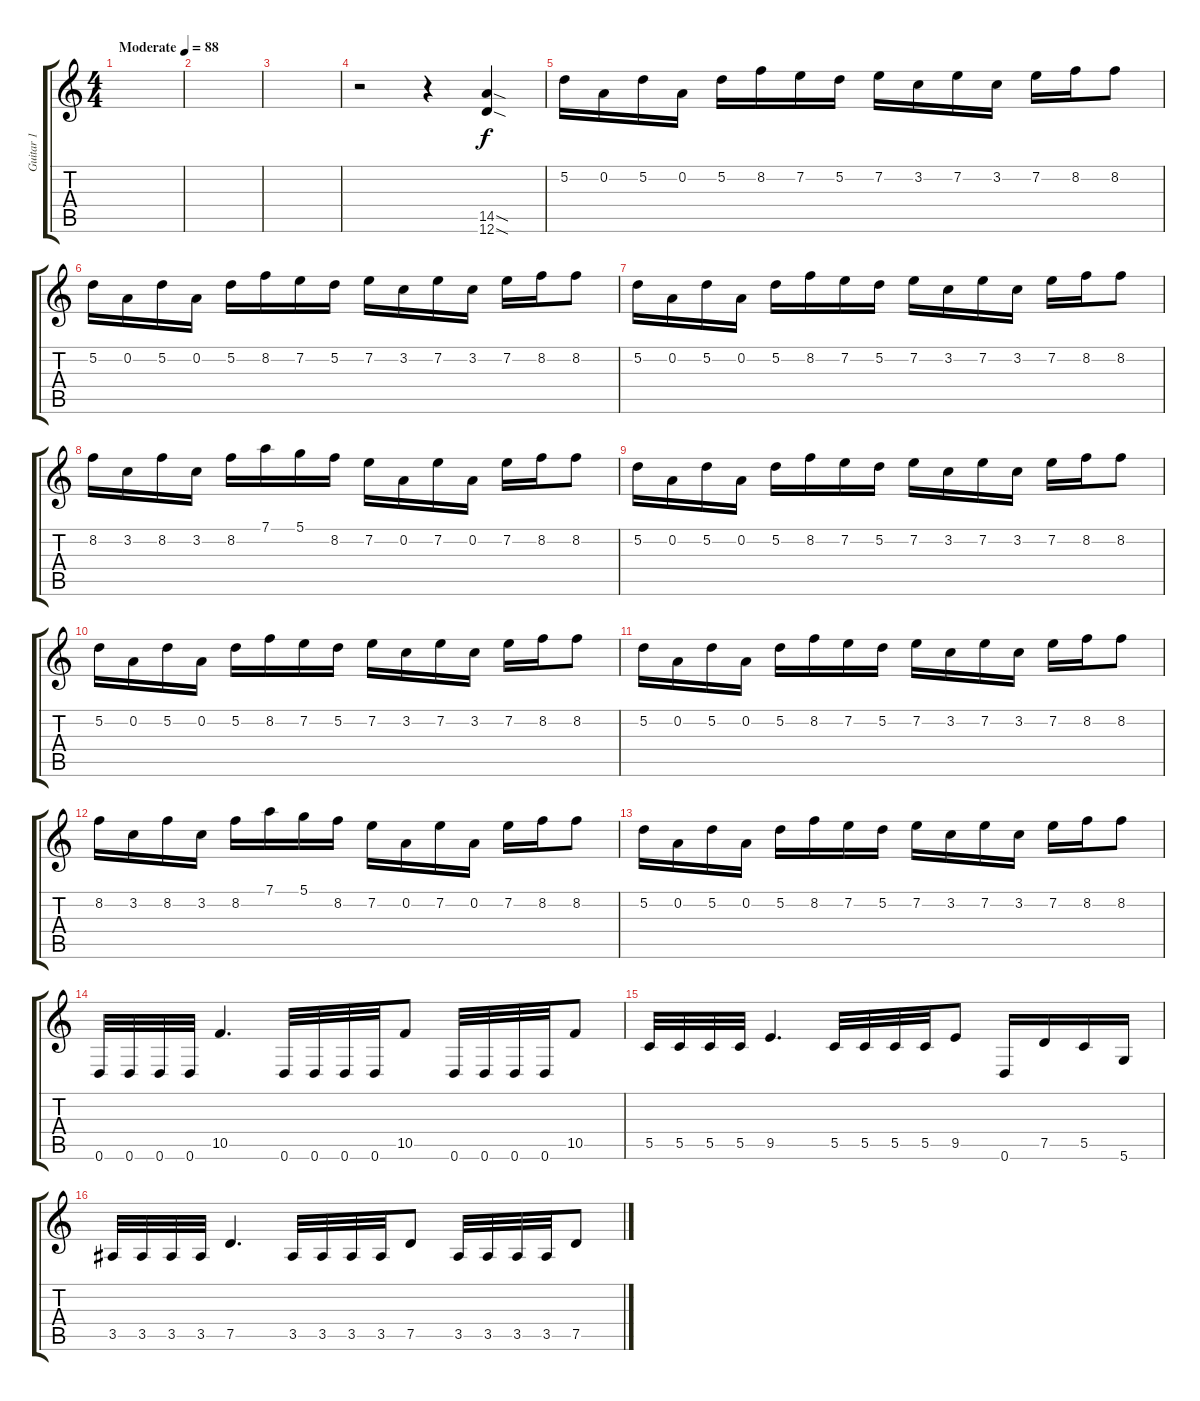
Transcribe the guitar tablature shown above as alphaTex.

\track ("Guitar 1" "Guitar 1") {instrument distortionguitar}
\staff {score tabs}
\tuning (D4 A3 F3 C3 G2 D2) {hide}
\ts (4 4)
\tempo (88 "Moderate")
\clef g2
\ks c
|
|
|
r.2 r.4 (14.5{sod} 12.6{sod}).4 |
5.2.16 0.2.16 5.2.16 0.2.16 5.2.16 8.2.16 7.2.16 5.2.16 7.2.16 3.2.16 7.2.16 3.2.16 7.2.16 8.2.16 8.2.8 |
5.2.16 0.2.16 5.2.16 0.2.16 5.2.16 8.2.16 7.2.16 5.2.16 7.2.16 3.2.16 7.2.16 3.2.16 7.2.16 8.2.16 8.2.8 |
5.2.16 0.2.16 5.2.16 0.2.16 5.2.16 8.2.16 7.2.16 5.2.16 7.2.16 3.2.16 7.2.16 3.2.16 7.2.16 8.2.16 8.2.8 |
8.2.16 3.2.16 8.2.16 3.2.16 8.2.16 7.1.16 5.1.16 8.2.16 7.2.16 0.2.16 7.2.16 0.2.16 7.2.16 8.2.16 8.2.8 |
5.2.16 0.2.16 5.2.16 0.2.16 5.2.16 8.2.16 7.2.16 5.2.16 7.2.16 3.2.16 7.2.16 3.2.16 7.2.16 8.2.16 8.2.8 |
5.2.16 0.2.16 5.2.16 0.2.16 5.2.16 8.2.16 7.2.16 5.2.16 7.2.16 3.2.16 7.2.16 3.2.16 7.2.16 8.2.16 8.2.8 |
5.2.16 0.2.16 5.2.16 0.2.16 5.2.16 8.2.16 7.2.16 5.2.16 7.2.16 3.2.16 7.2.16 3.2.16 7.2.16 8.2.16 8.2.8 |
8.2.16 3.2.16 8.2.16 3.2.16 8.2.16 7.1.16 5.1.16 8.2.16 7.2.16 0.2.16 7.2.16 0.2.16 7.2.16 8.2.16 8.2.8 |
5.2.16 0.2.16 5.2.16 0.2.16 5.2.16 8.2.16 7.2.16 5.2.16 7.2.16 3.2.16 7.2.16 3.2.16 7.2.16 8.2.16 8.2.8 |
0.6.32 0.6.32 0.6.32 0.6.32 10.5.4{d} 0.6.32 0.6.32 0.6.32 0.6.32 10.5.8 0.6.32 0.6.32 0.6.32 0.6.32 10.5.8 |
5.5.32 5.5.32 5.5.32 5.5.32 9.5.4{d} 5.5.32 5.5.32 5.5.32 5.5.32 9.5.8 0.6.16 7.5.16 5.5.16 5.6.16 |
3.5.32 3.5.32 3.5.32 3.5.32 7.5.4{d} 3.5.32 3.5.32 3.5.32 3.5.32 7.5.8 3.5.32 3.5.32 3.5.32 3.5.32 7.5.8
